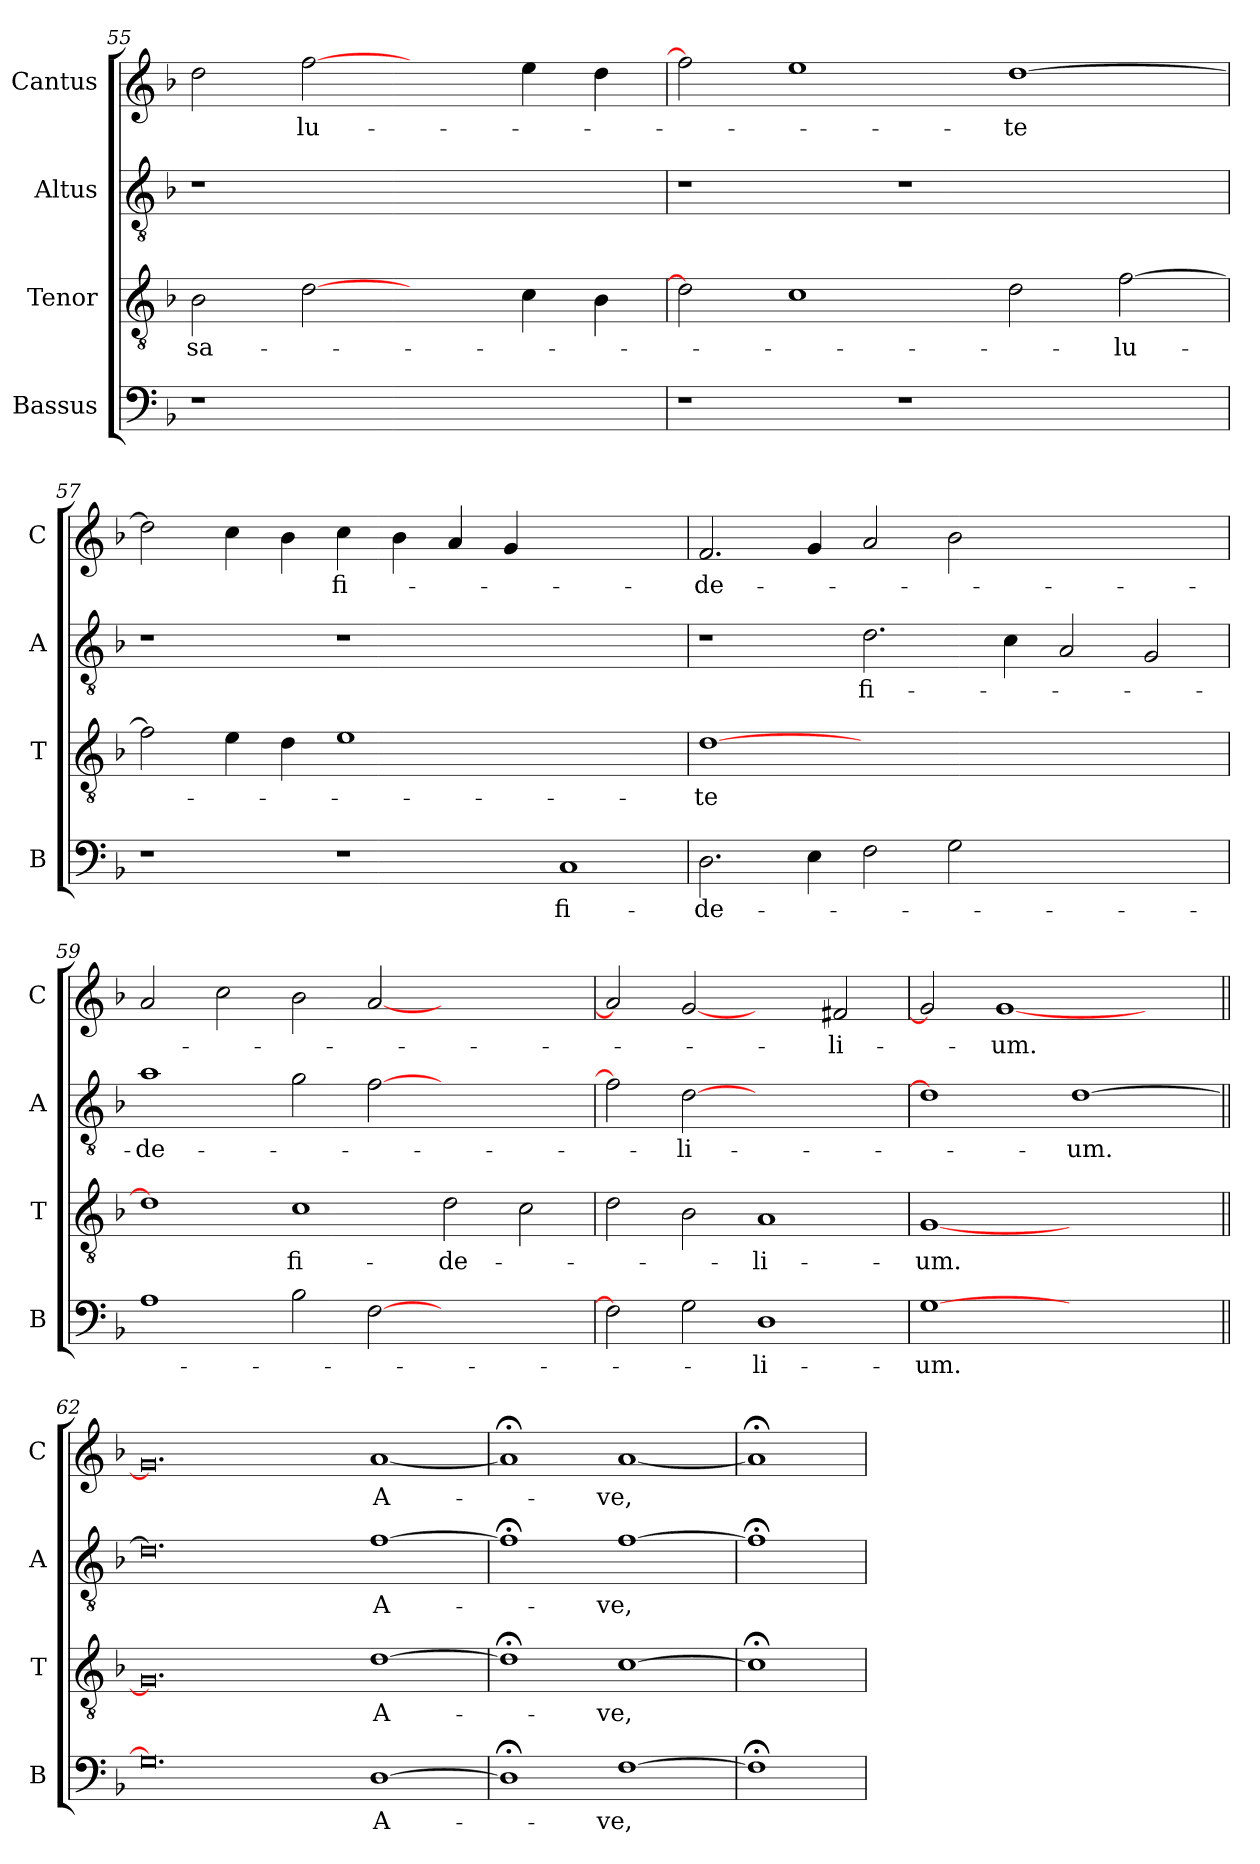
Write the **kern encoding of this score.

**kern	**text	**kern	**text	**kern	**text	**kern	**text
*part4	*part4	*part3	*part3	*part2	*part2	*part1	*part1
*staff4	*staff4	*staff3	*staff3	*staff2	*staff2	*staff1	*staff1
*I"Bassus	*	*I"Tenor	*	*I"Altus	*	*I"Cantus	*
*I'B	*	*I'T	*	*I'A	*	*I'C	*
*clefF4	*	*clefGv2	*	*clefGv2	*	*clefG2	*
*k[b-]	*	*k[b-]	*	*k[b-]	*	*k[b-]	*
*F:	*	*F:	*	*F:	*	*F:	*
=55	=55	=55	=55	=55	=55	=55	=55
1r	.	2B-\	sa-	1r	.	2dd\	.
.	.	[2d\	.	.	.	[2ff\	-lu-
1ryy	.	2ryy	.	1ryy	.	2ryy	.
.	.	4c\	.	.	.	4ee\	.
.	.	4B-\	.	.	.	4dd\	.
=56	=56	=56	=56	=56	=56	=56	=56
1r	.	2d\]	.	1r	.	2ff\]	.
.	.	1c\	.	.	.	1ee\	.
1r	.	.	.	1r	.	.	.
.	.	2d\	.	.	.	[1dd\	-te
2ryy	.	[2f\	-lu-	2ryy	.	.	.
=57	=57	=57	=57	=57	=57	=57	=57
1r	.	2f\]	.	1r	.	2dd\]	.
.	.	4e\	.	.	.	4cc\	.
.	.	4d\	.	.	.	4b-\	.
1r	.	1e\	.	1r	.	4cc\	fi-
.	.	.	.	.	.	4b-\	.
.	.	.	.	.	.	4a/	.
.	.	.	.	.	.	4g/	.
!	!LO:LY:i	!	!	!	!	!	!
1C/	fi-	1ryy	.	1ryy	.	1ryy	.
!!LO:LB:g=z
=58	=58	=58	=58	=58	=58	=58	=58
!	!LO:LY:i	!	!	!	!	!	!
2.D\	-de-	[1d\	-te	1r	.	2.f/	-de-
4E\	.	.	.	.	.	4g/	.
!	!	!	!	!	!LO:LY:i	!	!
2F\	.	0ryy	.	2.d\	fi-	2a/	.
2G\	.	.	.	.	.	2b-\	.
.	.	.	.	4c\	.	.	.
1ryy	.	.	.	2A/	.	1ryy	.
.	.	.	.	2G/	.	.	.
=59	=59	=59	=59	=59	=59	=59	=59
!	!	!	!	!	!LO:LY:i	!	!
1A\	.	1d\]	.	1a\	-de-	2a/	.
.	.	.	.	.	.	2cc\	.
2B-\	.	1c\	fi-	2g\	.	2b-\	.
[2F\	.	.	.	[2f\	.	[2a/	.
1ryy	.	2d\	-de-	1ryy	.	1ryy	.
.	.	2c\	.	.	.	.	.
=60	=60	=60	=60	=60	=60	=60	=60
2F\]	.	2d\	.	2f\]	.	2a/]	.
!	!	!	!	!	!LO:LY:i	!	!
2G\	.	2B-\	.	[2d\	-li-	[2g/	.
!	!LO:LY:i	!	!	!	!	!	!
1D\	-li-	1A/	-li-	1ryy	.	2ryy	.
.	.	.	.	.	.	2f#X/	-li-
=61	=61	=61	=61	=61	=61	=61	=61
!	!LO:LY:i	!	!	!	!	!	!
[1G\	-um.	[1G/	-um.	1d\]	.	2g/]	.
.	.	.	.	.	.	[1g/	-um.
!	!	!	!	!	!LO:LY:i	!	!
1ryy	.	1ryy	.	[1d\	-um.	.	.
.	.	.	.	.	.	2ryy	.
!!LO:PB:g=z
=62||	=62||	=62||	=62||	=62||	=62||	=62||	=62||
0.G\]	.	0.G/]	.	0.d\]	.	0.g/]	.
[1D\	A-	[1d\	A-	[1f\	A-	[1a/	A-
=63	=63	=63	=63	=63	=63	=63	=63
1D;<\]	.	1d;<\]	.	1f;<\]	.	1a;</]	.
[1F\	-ve,	[1c\	-ve,	[1f\	-ve,	[1a/	-ve,
=64	=64	=64	=64	=64	=64	=64	=64
1F;<\]	.	1c;<\]	.	1f;<\]	.	1a;</]	.
=	=	=	=	=	=	=	=
*-	*-	*-	*-	*-	*-	*-	*-
